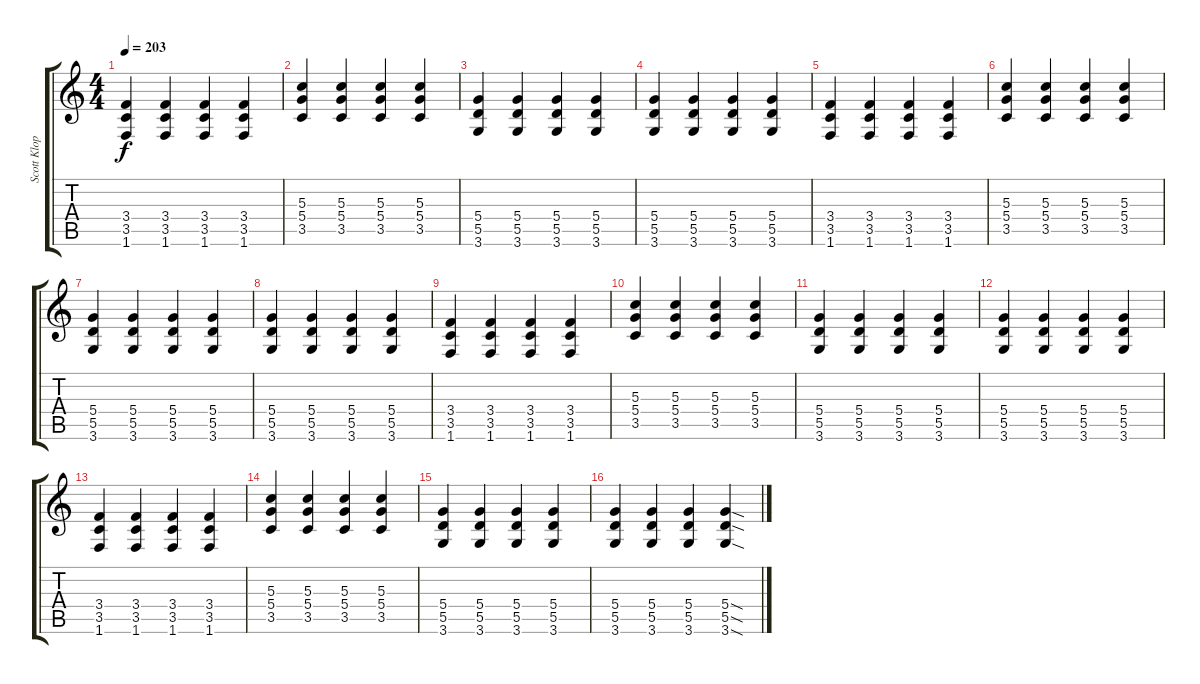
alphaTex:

\track ("Scott Klopfenstein" "Scott Klop") {instrument distortionguitar}
\staff {score tabs}
\tuning (E4 B3 G3 D3 A2 E2) {hide}
\ts (4 4)
\tempo 203
\clef g2
\ks c
(3.4 3.5 1.6).4{dy f} (3.4 3.5 1.6).4 (3.4 3.5 1.6).4 (3.4 3.5 1.6).4 |
(5.3 5.4 3.5).4 (5.3 5.4 3.5).4 (5.3 5.4 3.5).4 (5.3 5.4 3.5).4 |
(5.4 5.5 3.6).4 (5.4 5.5 3.6).4 (5.4 5.5 3.6).4 (5.4 5.5 3.6).4 |
(5.4 5.5 3.6).4 (5.4 5.5 3.6).4 (5.4 5.5 3.6).4 (5.4 5.5 3.6).4 |
(3.4 3.5 1.6).4 (3.4 3.5 1.6).4 (3.4 3.5 1.6).4 (3.4 3.5 1.6).4 |
(5.3 5.4 3.5).4 (5.3 5.4 3.5).4 (5.3 5.4 3.5).4 (5.3 5.4 3.5).4 |
(5.4 5.5 3.6).4 (5.4 5.5 3.6).4 (5.4 5.5 3.6).4 (5.4 5.5 3.6).4 |
(5.4 5.5 3.6).4 (5.4 5.5 3.6).4 (5.4 5.5 3.6).4 (5.4 5.5 3.6).4 |
(3.4 3.5 1.6).4 (3.4 3.5 1.6).4 (3.4 3.5 1.6).4 (3.4 3.5 1.6).4 |
(5.3 5.4 3.5).4 (5.3 5.4 3.5).4 (5.3 5.4 3.5).4 (5.3 5.4 3.5).4 |
(5.4 5.5 3.6).4 (5.4 5.5 3.6).4 (5.4 5.5 3.6).4 (5.4 5.5 3.6).4 |
(5.4 5.5 3.6).4 (5.4 5.5 3.6).4 (5.4 5.5 3.6).4 (5.4 5.5 3.6).4 |
(3.4 3.5 1.6).4 (3.4 3.5 1.6).4 (3.4 3.5 1.6).4 (3.4 3.5 1.6).4 |
(5.3 5.4 3.5).4 (5.3 5.4 3.5).4 (5.3 5.4 3.5).4 (5.3 5.4 3.5).4 |
(5.4 5.5 3.6).4 (5.4 5.5 3.6).4 (5.4 5.5 3.6).4 (5.4 5.5 3.6).4 |
(5.4 5.5 3.6).4 (5.4 5.5 3.6).4 (5.4 5.5 3.6).4 (5.4{sod} 5.5{sod} 3.6{sod}).4
